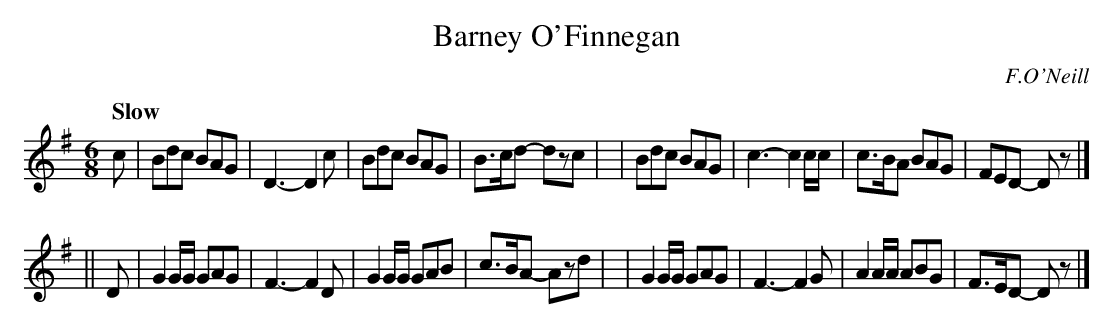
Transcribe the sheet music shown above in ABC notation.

X:1
T: Barney O'Finnegan
Q: "Slow"
O: F.O'Neill
M: 6/8
L: 1/8
K: Dmix
c \
| Bdc BAG | D3- D2c | Bdc BAG | B>cd- dzc |\
| Bdc BAG | c3- c2 c/c/ | c>BA BAG | FED- Dz |]
|| D \
| G2 G/G/ GAG | F3- F2D | G2 G/G/ GAB | c>BA- Azd |\
| G2 G/G/ GAG | F3- F2G | A2 A/A/ ABG | F>ED- Dz |]
